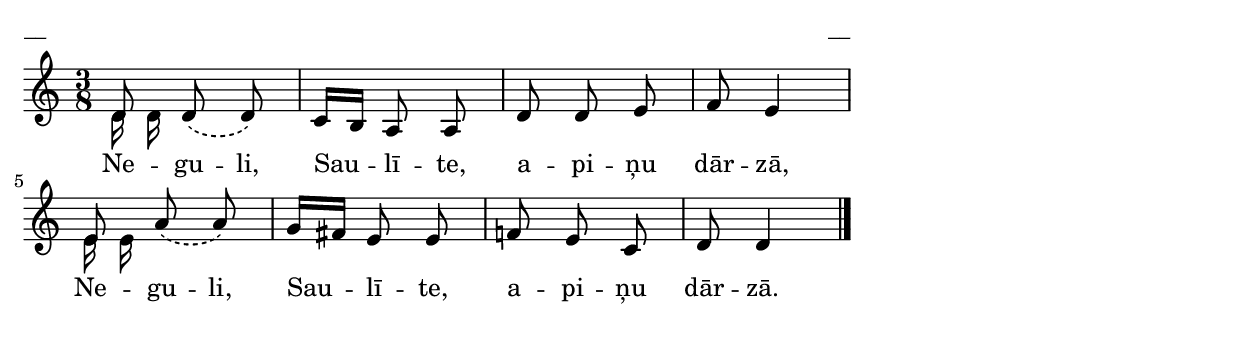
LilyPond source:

\version "2.13.16"
%\header {
%    title = "Neguli, Saulīte, apiņu dārzā"
%} 
\paper {
line-width = 14\cm
left-margin = 0.4\cm
between-system-padding = 0.1\cm
between-system-space = 0.1\cm
}
\layout {
indent = #0
ragged-last = ##f
}




voiceA = \relative c' {
\clef "treble"
\key a \minor
\time 3/8
\phrasingSlurDashed
\phrasingSlurDown
d8 d\( d\) | c16[ b] a8 a | d8 d e | f8 e4 |
e8 a\( a\) | g16[ fis] e8 e | f!8 e c | d8 d4 
\bar "|."
} 

voiceB = \relative c' {
\clef "treble"
\key a \minor
\time 3/8
d16 d16 s4 | s4. | s4. | s4. | e16 e16 s4 | s4. | s4. | s4.
}

lyricA = \lyricmode {
Ne -- gu -- li, Sau -- lī -- te, a -- pi -- ņu dār -- zā, 
Ne -- gu -- li, Sau -- lī -- te, a -- pi -- ņu dār -- zā. 
}


fullScore = <<
\new Staff {
<<
\new Voice = "voiceA" { \voiceOne \autoBeamOff \voiceA }
\new Voice = "voiceB" { \voiceTwo \autoBeamOff \voiceB }
\lyricsto "voiceA" \new Lyrics \lyricA
>>
}
>>

\score {
\fullScore
\header { piece = "__" opus = "__" }
}
\markup { \with-color #(x11-color 'white) \sans \smaller "__" }
\score {
\unfoldRepeats
\fullScore
\midi {
\context { \Staff \remove "Staff_performer" }
\context { \Voice \consists "Staff_performer" }
}
}


